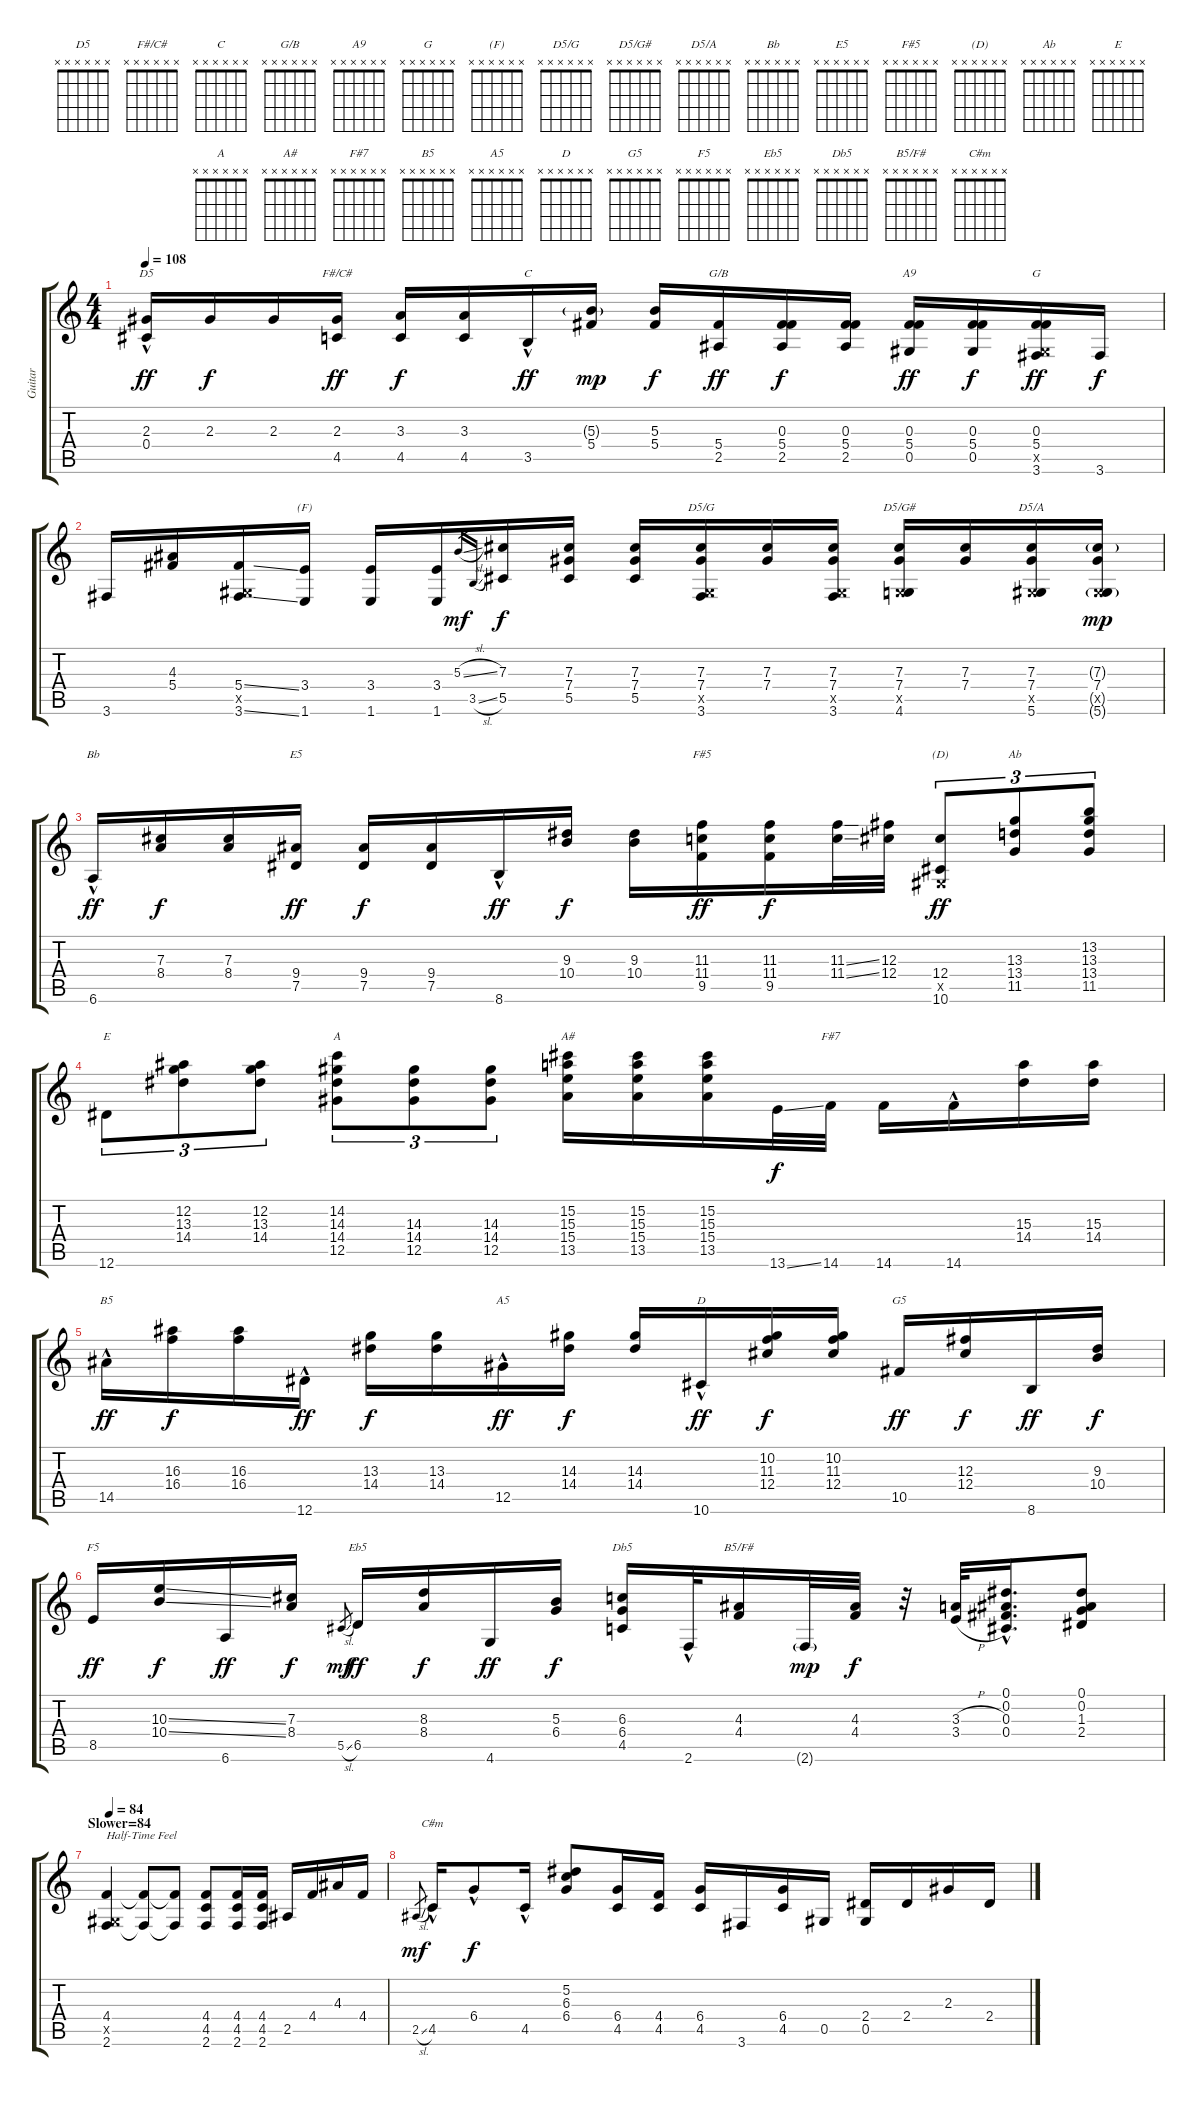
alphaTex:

\track ("Guitar" "Guitar") {instrument overdrivenguitar}
\staff {score tabs}
\tuning (Eb4 Bb3 Gb3 Db3 Ab2 Eb2) {hide}
\chord ("D5" x x x x x x) {firstfret 0}
\chord ("F#/C#" x x x x x x) {firstfret 0}
\chord ("C" x x x x x x) {firstfret 0}
\chord ("G/B" x x x x x x) {firstfret 0}
\chord ("A9" x x x x x x) {firstfret 0}
\chord ("G" x x x x x x) {firstfret 0}
\chord ("(F)" x x x x x x) {firstfret 0}
\chord ("D5/G" x x x x x x) {firstfret 0}
\chord ("D5/G#" x x x x x x) {firstfret 0}
\chord ("D5/A" x x x x x x) {firstfret 0}
\chord ("Bb" x x x x x x) {firstfret 0}
\chord ("E5" x x x x x x) {firstfret 0}
\chord ("F#5" x x x x x x) {firstfret 0}
\chord ("(D)" x x x x x x) {firstfret 0}
\chord ("Ab" x x x x x x) {firstfret 0}
\chord ("E" x x x x x x) {firstfret 0}
\chord ("A" x x x x x x) {firstfret 0}
\chord ("A#" x x x x x x) {firstfret 0}
\chord ("F#7" x x x x x x) {firstfret 0}
\chord ("B5" x x x x x x) {firstfret 0}
\chord ("A5" x x x x x x) {firstfret 0}
\chord ("D" x x x x x x) {firstfret 0}
\chord ("G5" x x x x x x) {firstfret 0}
\chord ("F5" x x x x x x) {firstfret 0}
\chord ("Eb5" x x x x x x) {firstfret 0}
\chord ("Db5" x x x x x x) {firstfret 0}
\chord ("B5/F#" x x x x x x) {firstfret 0}
\chord ("C#m" x x x x x x) {firstfret 0}
\ts (4 4)
\tempo 108
\clef g2
\ks c
(2.3 0.4{hac}).16{ch "D5" dy ff} 2.3.16{dy f} 2.3.16 (2.3 4.5).16{ch "F#/C#" dy ff} (3.3 4.5).16{dy f} (3.3 4.5).16 3.5{hac}.16{ch "C" dy ff} (5.3{g} 5.4).16{dy mp} (5.3 5.4).16{dy f} (5.4 2.5).16{ch "G/B" dy ff} (0.3 5.4 2.5).16{dy f} (0.3 5.4 2.5).16 (0.3 5.4 0.5).16{ch "A9" dy ff} (0.3 5.4 0.5).16{dy f} (0.3 5.4 0.5{x} 3.6).16{ch "G" dy ff} 3.6.16{dy f} |
3.6.16 (4.3 5.4).16 (5.4{ss} 0.5{x} 3.6{ss}).16 (3.4 1.6).16{ch "(F)"} (3.4 1.6).16 (3.4 1.6).16 5.3{sl}.16{gr dy mf} 3.5{sl}.16{gr} (7.3 5.5).16{dy f} (7.3 7.4 5.5).16 (7.3 7.4 5.5).16 (7.3 7.4 0.5{x} 3.6).16{ch "D5/G"} (7.3 7.4).16 (7.3 7.4 0.5{x} 3.6).16 (7.3 7.4 0.5{x} 4.6).16{ch "D5/G#"} (7.3 7.4).16 (7.3 7.4 0.5{x} 5.6).16{ch "D5/A"} (7.3{g} 7.4 0.5{g x} 5.6{g}).16{dy mp} |
6.6{hac}.16{ch "Bb" dy ff} (7.3 8.4).16{dy f} (7.3 8.4).16 (9.4 7.5).16{ch "E5" dy ff} (9.4 7.5).16{dy f} (9.4 7.5).16 8.6{hac}.16{dy ff} (9.3 10.4).16{dy f} (9.3 10.4).16 (11.3 11.4 9.5).16{ch "F#5" dy ff} (11.3 11.4 9.5).16{dy f} (11.3{ss} 11.4{ss}).32 (12.3 12.4).32 (12.4 0.5{x} 10.6).8{tu (3 2) ch "(D)" dy ff} (13.3 13.4 11.5).8{tu (3 2) ch "Ab"} (13.2 13.3 13.4 11.5).8{tu (3 2)} |
12.6.8{tu (3 2) ch "E"} (12.2 13.3 14.4).8{tu (3 2)} (12.2 13.3 14.4).8{tu (3 2)} (14.2 14.3 14.4 12.5).8{tu (3 2) ch "A"} (14.3 14.4 12.5).8{tu (3 2)} (14.3 14.4 12.5).8{tu (3 2)} (15.2 15.3 15.4 13.5).16{ch "A#"} (15.2 15.3 15.4 13.5).16 (15.2 15.3 15.4 13.5).16 13.6{ss}.32{dy f} 14.6.32{ch "F#7"} 14.6.16 14.6{hac}.16 (15.3 14.4).16 (15.3 14.4).16 |
14.5{hac}.16{ch "B5" dy ff} (16.3 16.4).16{dy f} (16.3 16.4).16 12.6{hac}.16{dy ff} (13.3 14.4).16{dy f} (13.3 14.4).16 12.5{hac}.16{ch "A5" dy ff} (14.3 14.4).16{dy f} (14.3 14.4).16 10.6{hac}.16{ch "D" dy ff} (10.2 11.3 12.4).16{dy f} (10.2 11.3 12.4).16 10.5.16{ch "G5" dy ff} (12.3 12.4).16{dy f} 8.6.16{dy ff} (9.3 10.4).16{dy f} |
8.5.16{ch "F5" dy ff} (10.3{ss} 10.4{ss}).16{dy f} 6.6.16{dy ff} (7.3 8.4).16{dy f} 5.5{sl}.8{gr dy mf} 6.5.16{ch "Eb5" dy ff} (8.3 8.4).16{dy f} 4.6.16{dy ff} (5.3 6.4).16{dy f} (6.3 6.4 4.5).16{ch "Db5"} 2.6{hac}.32 (4.3 4.4).16{ch "B5/F#"} 2.6{g}.32{dy mp} (4.3 4.4).32{dy f} r.32 (3.3{h} 3.4{h}).32 (0.1{hac} 0.2{hac} 0.3{hac} 0.4{hac}).16{d} (0.1 0.2 1.3 2.4).8 |
\section ("" "Slower=84")
\tempo 84
(4.4 0.5{x} 2.6).4{txt "Half-Time Feel"} (4.4{t} 2.6{t}).8 (4.4{t} 2.6{t}).8 (4.4 4.5 2.6).8 (4.4 4.5 2.6).16 (4.4 4.5 2.6).16 2.5.16 4.4.16 4.3.16 4.4.16 |
2.5{sl}.8{gr dy mf} 4.5{hac}.16{ch "C#m"} 6.4{hac}.8{dy f} 4.5{hac}.16 (5.2 6.3 6.4).8 (6.4 4.5).16 (4.4 4.5).16 (6.4 4.5).16 3.6.16 (6.4 4.5).16 0.5.16 (2.4 0.5).16 2.4.16 2.3.16 2.4.16
